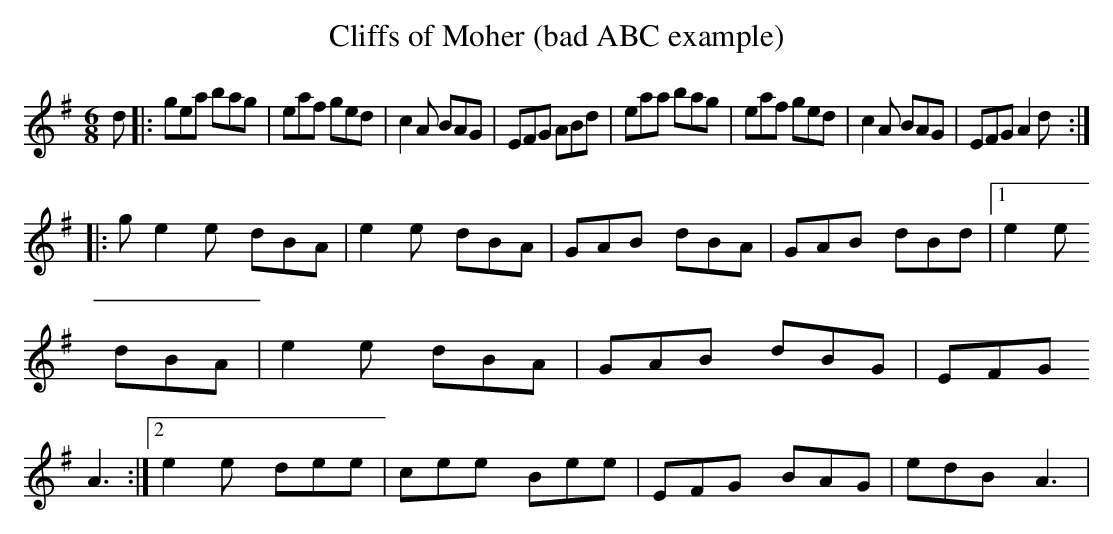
X:1
T: Cliffs of Moher (bad ABC example)
M: 6/8
L: 1/8
K: ADor
[d] |:g[e][a] [|] [b][a][g] | [e][a][f] [|] [g][e][d] | [c2][A] [|] [B][A][G] | [E][F][G] [|] [A][B][d] |   [e][a][a] [|] [b][a][g] | [e][a][f] [|] [g][e][d] | [c2][A] [|] [B][A][G] | [E][F][G] [|] [A2][d] :|
|:g[e2][e] [|] [d][B][A] | [e2][e] [|] [d][B][A] | [G][A][B] [|] [d][B][A] | [G][A][B] [|] [d][B][d] |1  [e2][e] [|] [d][B][A] | [e2][e] [|] [d][B][A] | [G][A][B] [|] [d][B][G] | [E][F][G] [|] [A3] :|2 [e2][e] [|] [d][e][e] | [c][e][e] [|] [B][e][e] | [E][F][G] [|] [B][A][G] | [e][d][B] [|] [A3] |
